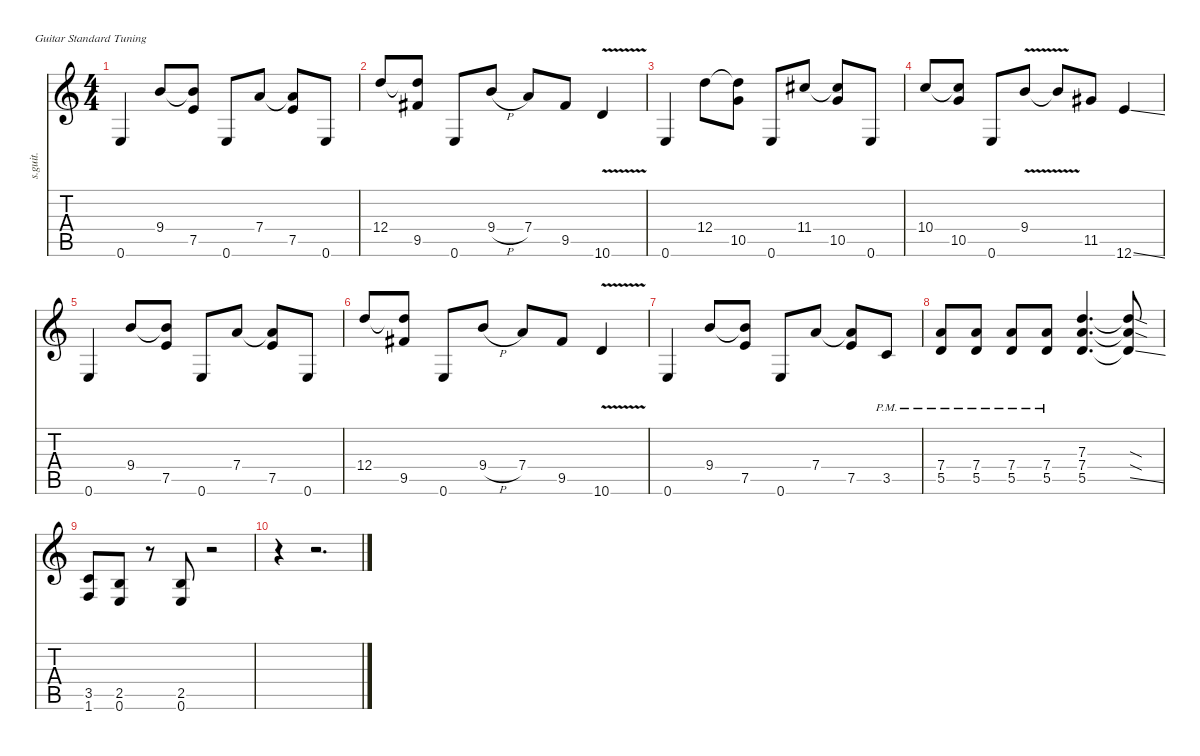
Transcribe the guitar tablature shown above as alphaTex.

\defaultSystemsLayout 4
\hideDynamics
\bracketExtendMode nobrackets
\track ("Marty Friedman" "s.guit.") {instrument distortionguitar}
\staff {score tabs}
\tuning (E4 B3 G3 D3 A2 E2)
\ts (4 4)
\tempo (140 hide)
\clef g2
\ks c
0.6.4{lyrics (0 "") lyrics (1 "") lyrics (2 "") lyrics (3 "") lyrics (4 "") dy f} 9.4.8{lyrics (0 "") lyrics (1 "") lyrics (2 "") lyrics (3 "") lyrics (4 "")} (9.4{t} 7.5).8{lyrics (0 "") lyrics (1 "") lyrics (2 "") lyrics (3 "") lyrics (4 "")} 0.6.8{lyrics (0 "") lyrics (1 "") lyrics (2 "") lyrics (3 "") lyrics (4 "")} 7.4.8{lyrics (0 "") lyrics (1 "") lyrics (2 "") lyrics (3 "") lyrics (4 "")} (7.4{t} 7.5).8{lyrics (0 "") lyrics (1 "") lyrics (2 "") lyrics (3 "") lyrics (4 "")} 0.6.8{lyrics (0 "") lyrics (1 "") lyrics (2 "") lyrics (3 "") lyrics (4 "")} |
12.4.8{lyrics (0 "") lyrics (1 "") lyrics (2 "") lyrics (3 "") lyrics (4 "")} (12.4{t} 9.5{acc #}).8{lyrics (0 "") lyrics (1 "") lyrics (2 "") lyrics (3 "") lyrics (4 "")} 0.6.8{lyrics (0 "") lyrics (1 "") lyrics (2 "") lyrics (3 "") lyrics (4 "")} 9.4{h}.8{lyrics (0 "") lyrics (1 "") lyrics (2 "") lyrics (3 "") lyrics (4 "")} 7.4.8{lyrics (0 "") lyrics (1 "") lyrics (2 "") lyrics (3 "") lyrics (4 "")} 9.5{acc #}.8{lyrics (0 "") lyrics (1 "") lyrics (2 "") lyrics (3 "") lyrics (4 "")} 10.6{v}.4{lyrics (0 "") lyrics (1 "") lyrics (2 "") lyrics (3 "") lyrics (4 "")} |
0.6.4{lyrics (0 "") lyrics (1 "") lyrics (2 "") lyrics (3 "") lyrics (4 "")} 12.4.8{lyrics (0 "") lyrics (1 "") lyrics (2 "") lyrics (3 "") lyrics (4 "")} (12.4{t} 10.5).8{lyrics (0 "") lyrics (1 "") lyrics (2 "") lyrics (3 "") lyrics (4 "")} 0.6.8{lyrics (0 "") lyrics (1 "") lyrics (2 "") lyrics (3 "") lyrics (4 "")} 11.4{acc #}.8{lyrics (0 "") lyrics (1 "") lyrics (2 "") lyrics (3 "") lyrics (4 "")} (11.4{t acc #} 10.5).8{lyrics (0 "") lyrics (1 "") lyrics (2 "") lyrics (3 "") lyrics (4 "")} 0.6.8{lyrics (0 "") lyrics (1 "") lyrics (2 "") lyrics (3 "") lyrics (4 "")} |
10.4.8{lyrics (0 "") lyrics (1 "") lyrics (2 "") lyrics (3 "") lyrics (4 "")} (10.4{t} 10.5).8{lyrics (0 "") lyrics (1 "") lyrics (2 "") lyrics (3 "") lyrics (4 "")} 0.6.8{lyrics (0 "") lyrics (1 "") lyrics (2 "") lyrics (3 "") lyrics (4 "")} 9.4{v}.8{lyrics (0 "") lyrics (1 "") lyrics (2 "") lyrics (3 "") lyrics (4 "")} 9.4{t}.8{lyrics (0 "") lyrics (1 "") lyrics (2 "") lyrics (3 "") lyrics (4 "")} 11.5{acc #}.8{lyrics (0 "") lyrics (1 "") lyrics (2 "") lyrics (3 "") lyrics (4 "")} 12.6{ss}.4{lyrics (0 "") lyrics (1 "") lyrics (2 "") lyrics (3 "") lyrics (4 "")} |
0.6.4{lyrics (0 "") lyrics (1 "") lyrics (2 "") lyrics (3 "") lyrics (4 "")} 9.4.8{lyrics (0 "") lyrics (1 "") lyrics (2 "") lyrics (3 "") lyrics (4 "")} (9.4{t} 7.5).8{lyrics (0 "") lyrics (1 "") lyrics (2 "") lyrics (3 "") lyrics (4 "")} 0.6.8{lyrics (0 "") lyrics (1 "") lyrics (2 "") lyrics (3 "") lyrics (4 "")} 7.4.8{lyrics (0 "") lyrics (1 "") lyrics (2 "") lyrics (3 "") lyrics (4 "")} (7.4{t} 7.5).8{lyrics (0 "") lyrics (1 "") lyrics (2 "") lyrics (3 "") lyrics (4 "")} 0.6.8{lyrics (0 "") lyrics (1 "") lyrics (2 "") lyrics (3 "") lyrics (4 "")} |
12.4.8{lyrics (0 "") lyrics (1 "") lyrics (2 "") lyrics (3 "") lyrics (4 "")} (12.4{t} 9.5{acc #}).8{lyrics (0 "") lyrics (1 "") lyrics (2 "") lyrics (3 "") lyrics (4 "")} 0.6.8{lyrics (0 "") lyrics (1 "") lyrics (2 "") lyrics (3 "") lyrics (4 "")} 9.4{h}.8{lyrics (0 "") lyrics (1 "") lyrics (2 "") lyrics (3 "") lyrics (4 "")} 7.4.8{lyrics (0 "") lyrics (1 "") lyrics (2 "") lyrics (3 "") lyrics (4 "")} 9.5{acc #}.8{lyrics (0 "") lyrics (1 "") lyrics (2 "") lyrics (3 "") lyrics (4 "")} 10.6{v}.4{lyrics (0 "") lyrics (1 "") lyrics (2 "") lyrics (3 "") lyrics (4 "")} |
0.6.4{lyrics (0 "") lyrics (1 "") lyrics (2 "") lyrics (3 "") lyrics (4 "")} 9.4.8{lyrics (0 "") lyrics (1 "") lyrics (2 "") lyrics (3 "") lyrics (4 "")} (9.4{t} 7.5).8{lyrics (0 "") lyrics (1 "") lyrics (2 "") lyrics (3 "") lyrics (4 "")} 0.6.8{lyrics (0 "") lyrics (1 "") lyrics (2 "") lyrics (3 "") lyrics (4 "")} 7.4.8{lyrics (0 "") lyrics (1 "") lyrics (2 "") lyrics (3 "") lyrics (4 "")} (7.4{t} 7.5).8{lyrics (0 "") lyrics (1 "") lyrics (2 "") lyrics (3 "") lyrics (4 "")} 3.5{pm}.8{lyrics (0 "") lyrics (1 "") lyrics (2 "") lyrics (3 "") lyrics (4 "")} |
(7.4{pm} 5.5{pm}).8{lyrics (0 "") lyrics (1 "") lyrics (2 "") lyrics (3 "") lyrics (4 "")} (7.4{pm} 5.5{pm}).8{lyrics (0 "") lyrics (1 "") lyrics (2 "") lyrics (3 "") lyrics (4 "")} (7.4{pm} 5.5{pm}).8{lyrics (0 "") lyrics (1 "") lyrics (2 "") lyrics (3 "") lyrics (4 "")} (7.4{pm} 5.5{pm}).8{lyrics (0 "") lyrics (1 "") lyrics (2 "") lyrics (3 "") lyrics (4 "")} (7.3 7.4 5.5).4{d lyrics (0 "") lyrics (1 "") lyrics (2 "") lyrics (3 "") lyrics (4 "")} (7.3{sod t} 7.4{sod t} 5.5{ss t}).8{lyrics (0 "") lyrics (1 "") lyrics (2 "") lyrics (3 "") lyrics (4 "")} |
(3.5 1.6).8{lyrics (0 "") lyrics (1 "") lyrics (2 "") lyrics (3 "") lyrics (4 "")} (2.5 0.6).8{lyrics (0 "") lyrics (1 "") lyrics (2 "") lyrics (3 "") lyrics (4 "")} r.8 (2.5 0.6).8{lyrics (0 "") lyrics (1 "") lyrics (2 "") lyrics (3 "") lyrics (4 "")} r.2 |
r.4 r.2{d}
